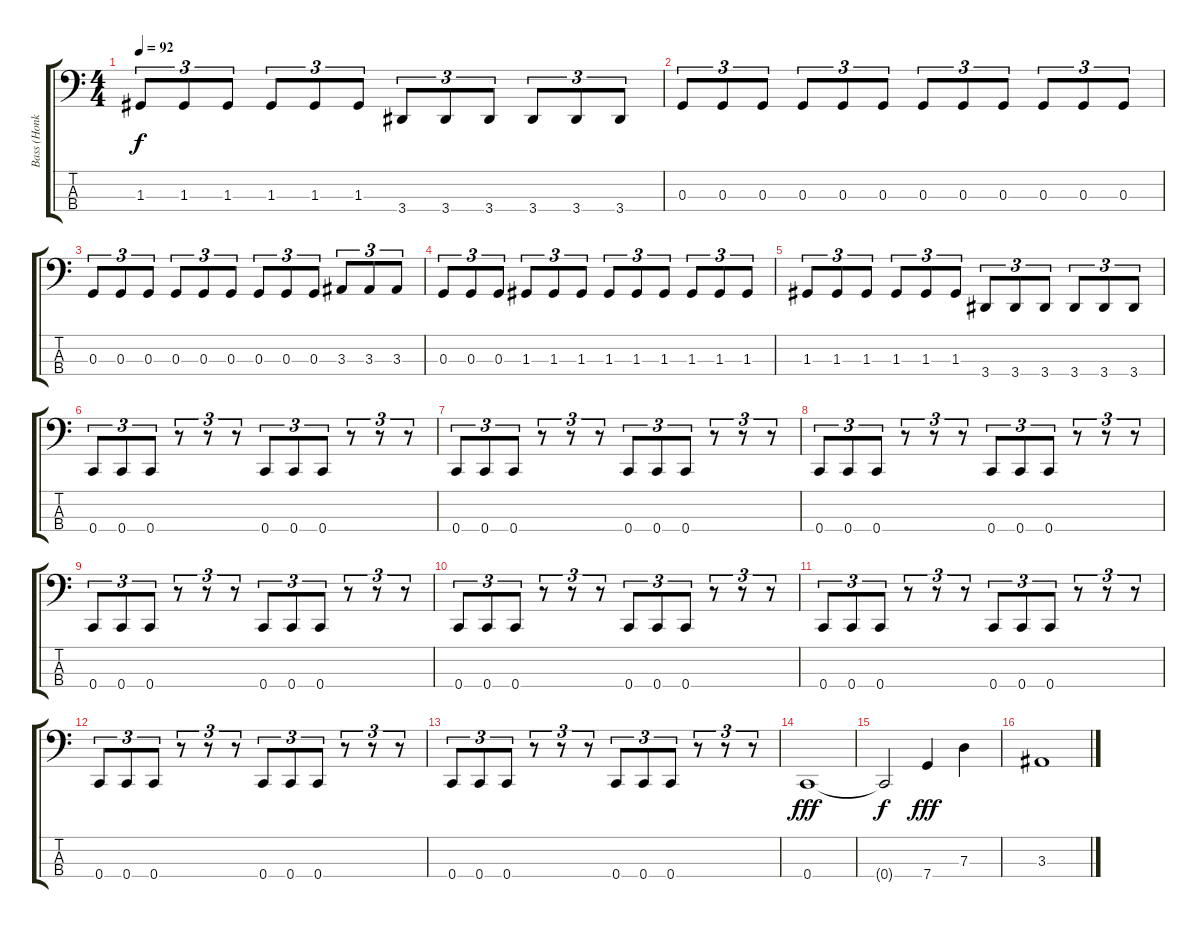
\track ("Bass (Honkonen)" "Bass (Honk") {instrument electricbasspick}
\staff {score tabs}
\tuning (F2 C2 G1 C1) {hide}
\ts (4 4)
\tempo 92
\clef f4
\ks c
1.3.8{tu (3 2) dy f} 1.3.8{tu (3 2)} 1.3.8{tu (3 2)} 1.3.8{tu (3 2)} 1.3.8{tu (3 2)} 1.3.8{tu (3 2)} 3.4.8{tu (3 2)} 3.4.8{tu (3 2)} 3.4.8{tu (3 2)} 3.4.8{tu (3 2)} 3.4.8{tu (3 2)} 3.4.8{tu (3 2)} |
0.3.8{tu (3 2)} 0.3.8{tu (3 2)} 0.3.8{tu (3 2)} 0.3.8{tu (3 2)} 0.3.8{tu (3 2)} 0.3.8{tu (3 2)} 0.3.8{tu (3 2)} 0.3.8{tu (3 2)} 0.3.8{tu (3 2)} 0.3.8{tu (3 2)} 0.3.8{tu (3 2)} 0.3.8{tu (3 2)} |
0.3.8{tu (3 2)} 0.3.8{tu (3 2)} 0.3.8{tu (3 2)} 0.3.8{tu (3 2)} 0.3.8{tu (3 2)} 0.3.8{tu (3 2)} 0.3.8{tu (3 2)} 0.3.8{tu (3 2)} 0.3.8{tu (3 2)} 3.3.8{tu (3 2)} 3.3.8{tu (3 2)} 3.3.8{tu (3 2)} |
0.3.8{tu (3 2)} 0.3.8{tu (3 2)} 0.3.8{tu (3 2)} 1.3.8{tu (3 2)} 1.3.8{tu (3 2)} 1.3.8{tu (3 2)} 1.3.8{tu (3 2)} 1.3.8{tu (3 2)} 1.3.8{tu (3 2)} 1.3.8{tu (3 2)} 1.3.8{tu (3 2)} 1.3.8{tu (3 2)} |
1.3.8{tu (3 2)} 1.3.8{tu (3 2)} 1.3.8{tu (3 2)} 1.3.8{tu (3 2)} 1.3.8{tu (3 2)} 1.3.8{tu (3 2)} 3.4.8{tu (3 2)} 3.4.8{tu (3 2)} 3.4.8{tu (3 2)} 3.4.8{tu (3 2)} 3.4.8{tu (3 2)} 3.4.8{tu (3 2)} |
0.4.8{tu (3 2)} 0.4.8{tu (3 2)} 0.4.8{tu (3 2)} r.8{tu (3 2)} r.8{tu (3 2)} r.8{tu (3 2)} 0.4.8{tu (3 2)} 0.4.8{tu (3 2)} 0.4.8{tu (3 2)} r.8{tu (3 2)} r.8{tu (3 2)} r.8{tu (3 2)} |
0.4.8{tu (3 2)} 0.4.8{tu (3 2)} 0.4.8{tu (3 2)} r.8{tu (3 2)} r.8{tu (3 2)} r.8{tu (3 2)} 0.4.8{tu (3 2)} 0.4.8{tu (3 2)} 0.4.8{tu (3 2)} r.8{tu (3 2)} r.8{tu (3 2)} r.8{tu (3 2)} |
0.4.8{tu (3 2)} 0.4.8{tu (3 2)} 0.4.8{tu (3 2)} r.8{tu (3 2)} r.8{tu (3 2)} r.8{tu (3 2)} 0.4.8{tu (3 2)} 0.4.8{tu (3 2)} 0.4.8{tu (3 2)} r.8{tu (3 2)} r.8{tu (3 2)} r.8{tu (3 2)} |
0.4.8{tu (3 2)} 0.4.8{tu (3 2)} 0.4.8{tu (3 2)} r.8{tu (3 2)} r.8{tu (3 2)} r.8{tu (3 2)} 0.4.8{tu (3 2)} 0.4.8{tu (3 2)} 0.4.8{tu (3 2)} r.8{tu (3 2)} r.8{tu (3 2)} r.8{tu (3 2)} |
0.4.8{tu (3 2)} 0.4.8{tu (3 2)} 0.4.8{tu (3 2)} r.8{tu (3 2)} r.8{tu (3 2)} r.8{tu (3 2)} 0.4.8{tu (3 2)} 0.4.8{tu (3 2)} 0.4.8{tu (3 2)} r.8{tu (3 2)} r.8{tu (3 2)} r.8{tu (3 2)} |
0.4.8{tu (3 2)} 0.4.8{tu (3 2)} 0.4.8{tu (3 2)} r.8{tu (3 2)} r.8{tu (3 2)} r.8{tu (3 2)} 0.4.8{tu (3 2)} 0.4.8{tu (3 2)} 0.4.8{tu (3 2)} r.8{tu (3 2)} r.8{tu (3 2)} r.8{tu (3 2)} |
0.4.8{tu (3 2)} 0.4.8{tu (3 2)} 0.4.8{tu (3 2)} r.8{tu (3 2)} r.8{tu (3 2)} r.8{tu (3 2)} 0.4.8{tu (3 2)} 0.4.8{tu (3 2)} 0.4.8{tu (3 2)} r.8{tu (3 2)} r.8{tu (3 2)} r.8{tu (3 2)} |
0.4.8{tu (3 2)} 0.4.8{tu (3 2)} 0.4.8{tu (3 2)} r.8{tu (3 2)} r.8{tu (3 2)} r.8{tu (3 2)} 0.4.8{tu (3 2)} 0.4.8{tu (3 2)} 0.4.8{tu (3 2)} r.8{tu (3 2)} r.8{tu (3 2)} r.8{tu (3 2)} |
0.4.1{dy fff} |
0.4{t}.2{dy f} 7.4.4{dy fff} 7.3.4 |
3.3.1
